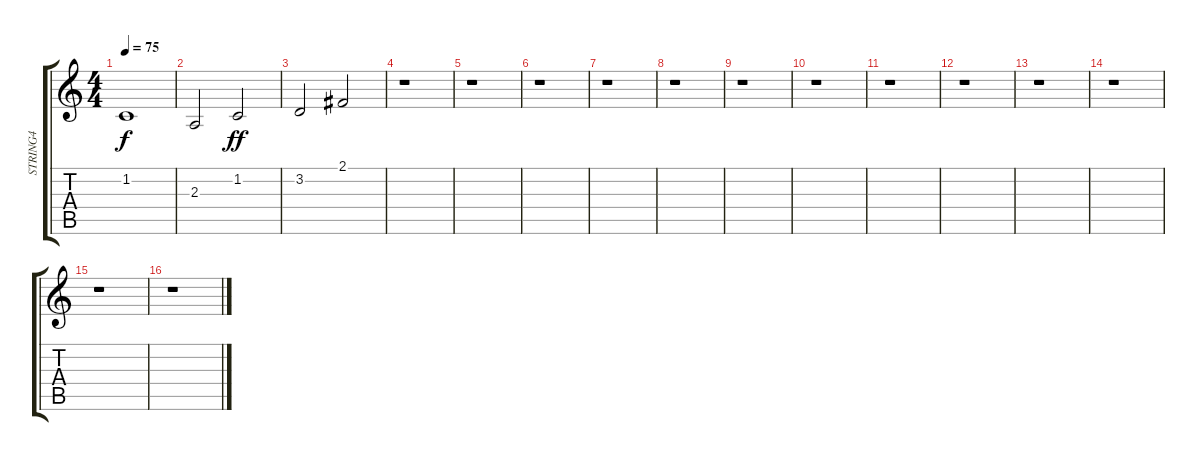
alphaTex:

\track ("STRING4" "STRING4") {instrument stringensemble1}
\staff {score tabs}
\tuning (E4 B3 G3 D3 A2 E2) {hide}
\ts (4 4)
\tempo 75
\clef g2
\ks c
1.2.1{dy f} |
2.3.2 1.2.2{dy ff} |
3.2.2 2.1.2 |
r.1 |
r.1 |
r.1 |
r.1 |
r.1 |
r.1 |
r.1 |
r.1 |
r.1 |
r.1 |
r.1 |
r.1 |
r.1
